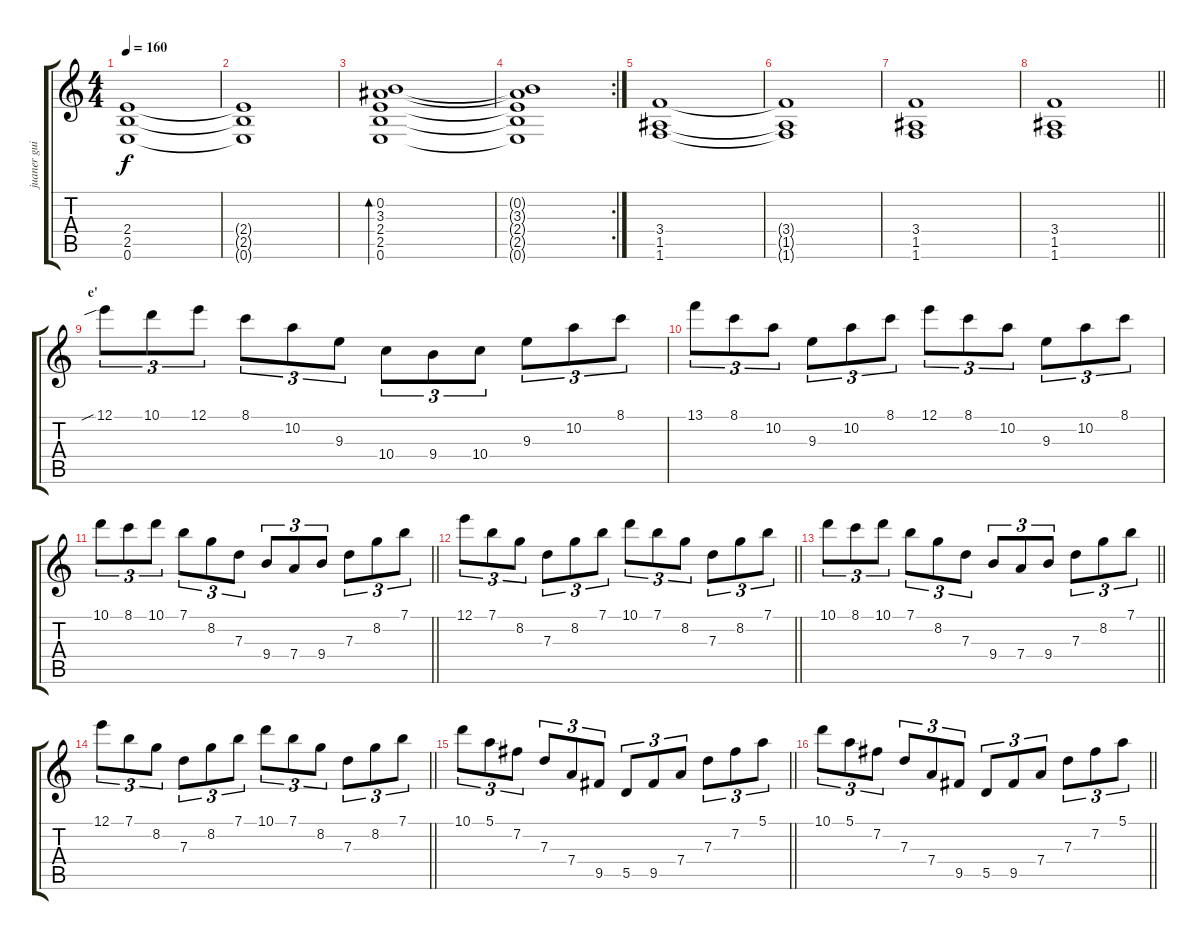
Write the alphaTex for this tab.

\track ("juaner guitar 1" "juaner gui") {instrument distortionguitar}
\staff {score tabs}
\tuning (E4 B3 G3 D3 A2 E2) {hide}
\ts (4 4)
\tempo 160
\clef g2
\ks c
(2.4 2.5 0.6).1{dy f} |
(2.4{t} 2.5{t} 0.6{t}).1 |
(0.2 3.3 2.4 2.5 0.6).1{bd 480} |
\rc 2
(0.2{t} 3.3{t} 2.4{t} 2.5{t} 0.6{t}).1 |
(3.4 1.5 1.6).1 |
(3.4{t} 1.5{t} 1.6{t}).1 |
(3.4 1.5 1.6).1 |
\barLineRight lightlight
(3.4 1.5 1.6).1 |
\section ("" "e'")
12.1{sib}.8{tu (3 2)} 10.1.8{tu (3 2)} 12.1.8{tu (3 2)} 8.1.8{tu (3 2)} 10.2.8{tu (3 2)} 9.3.8{tu (3 2)} 10.4.8{tu (3 2)} 9.4.8{tu (3 2)} 10.4.8{tu (3 2)} 9.3.8{tu (3 2)} 10.2.8{tu (3 2)} 8.1.8{tu (3 2)} |
13.1.8{tu (3 2)} 8.1.8{tu (3 2)} 10.2.8{tu (3 2)} 9.3.8{tu (3 2)} 10.2.8{tu (3 2)} 8.1.8{tu (3 2)} 12.1.8{tu (3 2)} 8.1.8{tu (3 2)} 10.2.8{tu (3 2)} 9.3.8{tu (3 2)} 10.2.8{tu (3 2)} 8.1.8{tu (3 2)} |
\barLineRight lightlight
10.1.8{tu (3 2)} 8.1.8{tu (3 2)} 10.1.8{tu (3 2)} 7.1.8{tu (3 2)} 8.2.8{tu (3 2)} 7.3.8{tu (3 2)} 9.4.8{tu (3 2)} 7.4.8{tu (3 2)} 9.4.8{tu (3 2)} 7.3.8{tu (3 2)} 8.2.8{tu (3 2)} 7.1.8{tu (3 2)} |
\barLineRight lightlight
12.1.8{tu (3 2)} 7.1.8{tu (3 2)} 8.2.8{tu (3 2)} 7.3.8{tu (3 2)} 8.2.8{tu (3 2)} 7.1.8{tu (3 2)} 10.1.8{tu (3 2)} 7.1.8{tu (3 2)} 8.2.8{tu (3 2)} 7.3.8{tu (3 2)} 8.2.8{tu (3 2)} 7.1.8{tu (3 2)} |
\barLineRight lightlight
10.1.8{tu (3 2)} 8.1.8{tu (3 2)} 10.1.8{tu (3 2)} 7.1.8{tu (3 2)} 8.2.8{tu (3 2)} 7.3.8{tu (3 2)} 9.4.8{tu (3 2)} 7.4.8{tu (3 2)} 9.4.8{tu (3 2)} 7.3.8{tu (3 2)} 8.2.8{tu (3 2)} 7.1.8{tu (3 2)} |
\barLineRight lightlight
12.1.8{tu (3 2)} 7.1.8{tu (3 2)} 8.2.8{tu (3 2)} 7.3.8{tu (3 2)} 8.2.8{tu (3 2)} 7.1.8{tu (3 2)} 10.1.8{tu (3 2)} 7.1.8{tu (3 2)} 8.2.8{tu (3 2)} 7.3.8{tu (3 2)} 8.2.8{tu (3 2)} 7.1.8{tu (3 2)} |
\barLineRight lightlight
10.1.8{tu (3 2)} 5.1.8{tu (3 2)} 7.2.8{tu (3 2)} 7.3.8{tu (3 2)} 7.4.8{tu (3 2)} 9.5.8{tu (3 2)} 5.5.8{tu (3 2)} 9.5.8{tu (3 2)} 7.4.8{tu (3 2)} 7.3.8{tu (3 2)} 7.2.8{tu (3 2)} 5.1.8{tu (3 2)} |
\barLineRight lightlight
10.1.8{tu (3 2)} 5.1.8{tu (3 2)} 7.2.8{tu (3 2)} 7.3.8{tu (3 2)} 7.4.8{tu (3 2)} 9.5.8{tu (3 2)} 5.5.8{tu (3 2)} 9.5.8{tu (3 2)} 7.4.8{tu (3 2)} 7.3.8{tu (3 2)} 7.2.8{tu (3 2)} 5.1.8{tu (3 2)}
